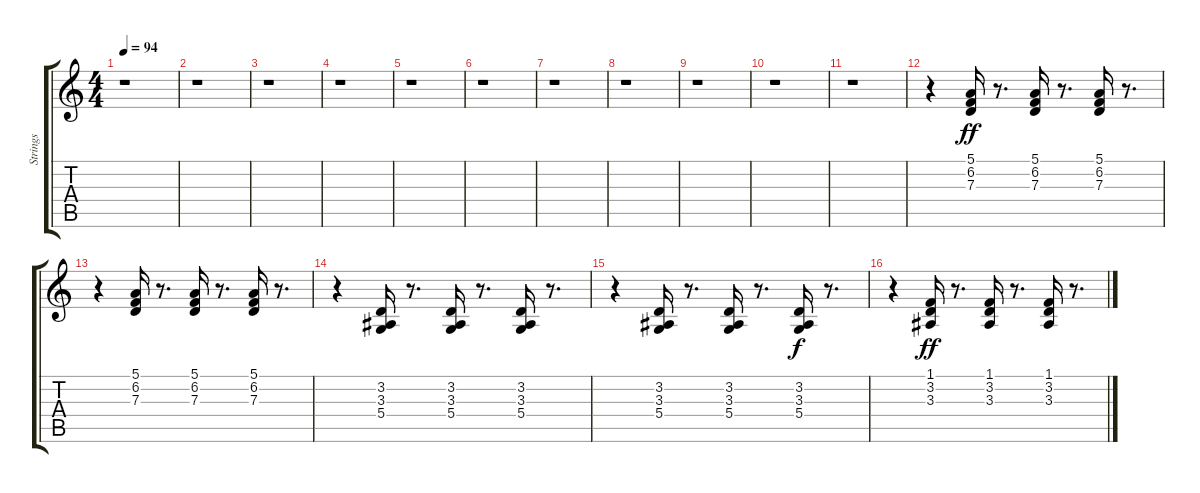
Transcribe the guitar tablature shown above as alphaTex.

\track ("Strings                 " "Strings   ") {instrument lead4chiff}
\staff {score tabs}
\tuning (E4 B3 G3 D3 A2 E2) {hide}
\ts (4 4)
\tempo 94
\clef g2
\ks c
r.1{dy ff} |
r.1 |
r.1 |
r.1 |
r.1 |
r.1 |
r.1 |
r.1 |
r.1 |
r.1 |
r.1 |
r.4 (5.1 6.2 7.3).16 r.8{d} (5.1 6.2 7.3).16 r.8{d} (5.1 6.2 7.3).16 r.8{d} |
r.4 (5.1 6.2 7.3).16 r.8{d} (5.1 6.2 7.3).16 r.8{d} (5.1 6.2 7.3).16 r.8{d} |
r.4 (3.2 3.3 5.4).16 r.8{d} (3.2 3.3 5.4).16 r.8{d} (3.2 3.3 5.4).16 r.8{d} |
r.4 (3.2 3.3 5.4).16{volume 8} r.8{d} (3.2 3.3 5.4).16{volume 8} r.8{d} (3.2 3.3 5.4).16{dy f volume 8} r.8{d} |
r.4 (1.1 3.2 3.3).16{dy ff volume 8} r.8{d} (1.1 3.2 3.3).16 r.8{d} (1.1 3.2 3.3).16 r.8{d}
